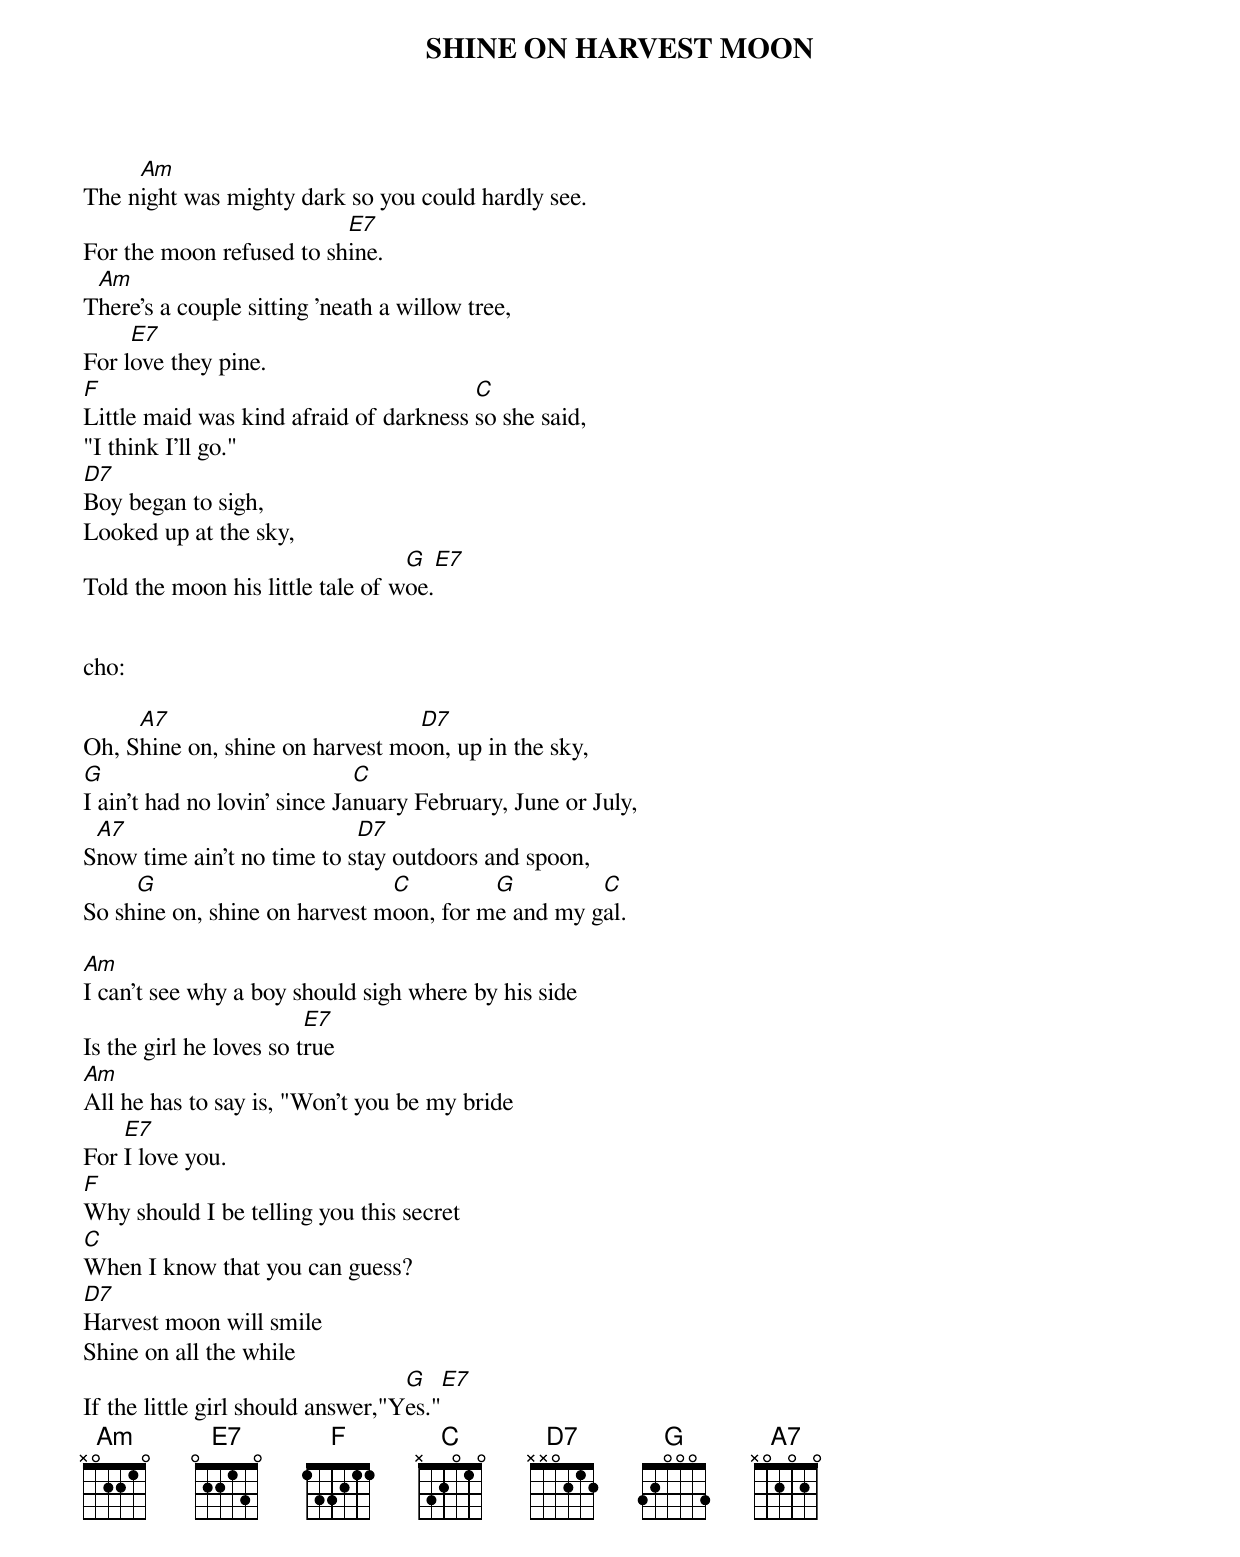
SHINE ON HARVEST MOON

     Am
The night was mighty dark so you could hardly see.
                          E7
For the moon refused to shine.
 Am
There's a couple sitting 'neath a willow tree,
     E7
For love they pine.
F                                       C
Little maid was kind afraid of darkness so she said,
"I think I'll go."
D7
Boy began to sigh,
Looked up at the sky,
                                  G  E7
Told the moon his little tale of woe.


cho:

     A7                          D7
Oh, Shine on, shine on harvest moon, up in the sky,
G                             C
I ain't had no lovin' since January February, June or July,
 A7                         D7
Snow time ain't no time to stay outdoors and spoon,
     G                         C         G         C
So shine on, shine on harvest moon, for me and my gal.

Am
I can't see why a boy should sigh where by his side
                         E7
Is the girl he loves so true
Am
All he has to say is, "Won't you be my bride
    E7
For I love you.
F
Why should I be telling you this secret
C
When I know that you can guess?
D7
Harvest moon will smile
Shine on all the while
                                   G          E7
If the little girl should answer,"Yes."
